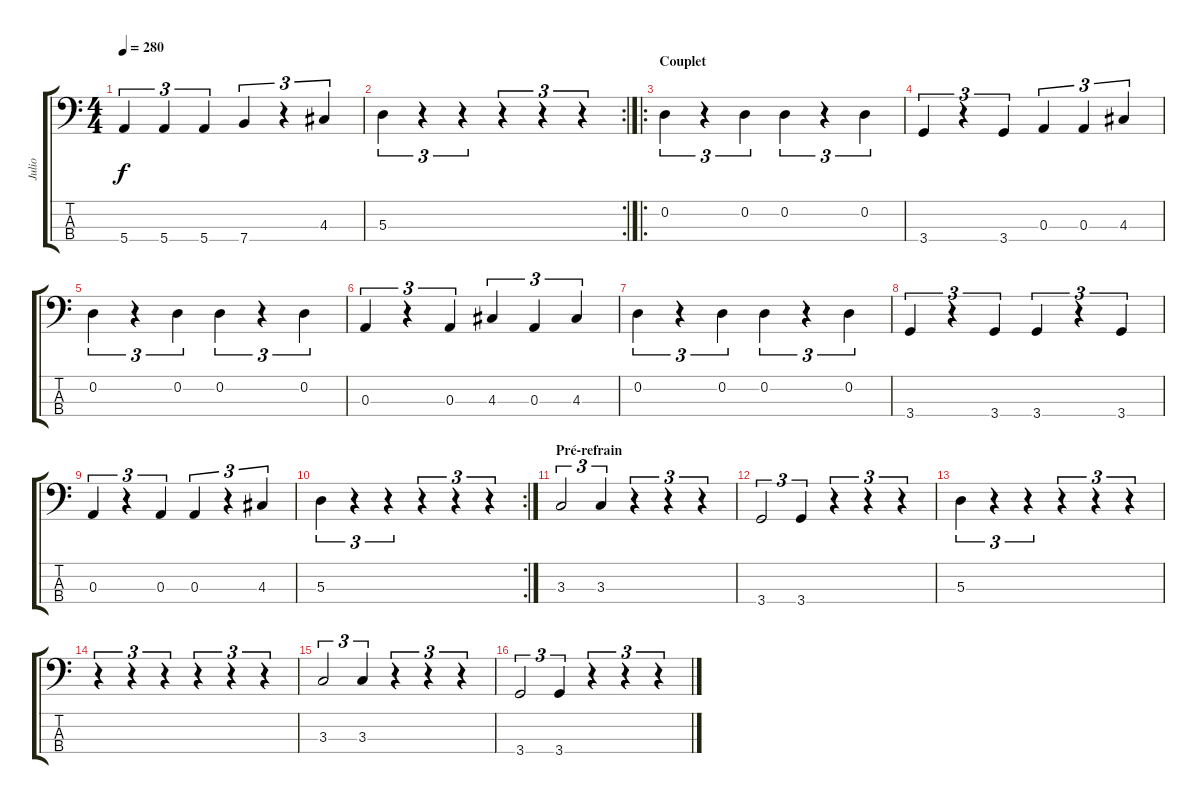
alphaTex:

\track ("Julio" "Julio") {instrument electricbassfinger}
\staff {score tabs}
\tuning (G2 D2 A1 E1) {hide}
\ts (4 4)
\tempo 280
\clef f4
\ks c
5.4.4{tu (3 2) dy f} 5.4.4{tu (3 2)} 5.4.4{tu (3 2)} 7.4.4{tu (3 2)} r.4{tu (3 2)} 4.3.4{tu (3 2)} |
\rc 2
5.3.4{tu (3 2)} r.4{tu (3 2)} r.4{tu (3 2)} r.4{tu (3 2)} r.4{tu (3 2)} r.4{tu (3 2)} |
\ro
\section ("" "Couplet")
0.2.4{tu (3 2)} r.4{tu (3 2)} 0.2.4{tu (3 2)} 0.2.4{tu (3 2)} r.4{tu (3 2)} 0.2.4{tu (3 2)} |
3.4.4{tu (3 2)} r.4{tu (3 2)} 3.4.4{tu (3 2)} 0.3.4{tu (3 2)} 0.3.4{tu (3 2)} 4.3.4{tu (3 2)} |
0.2.4{tu (3 2)} r.4{tu (3 2)} 0.2.4{tu (3 2)} 0.2.4{tu (3 2)} r.4{tu (3 2)} 0.2.4{tu (3 2)} |
0.3.4{tu (3 2)} r.4{tu (3 2)} 0.3.4{tu (3 2)} 4.3.4{tu (3 2)} 0.3.4{tu (3 2)} 4.3.4{tu (3 2)} |
0.2.4{tu (3 2)} r.4{tu (3 2)} 0.2.4{tu (3 2)} 0.2.4{tu (3 2)} r.4{tu (3 2)} 0.2.4{tu (3 2)} |
3.4.4{tu (3 2)} r.4{tu (3 2)} 3.4.4{tu (3 2)} 3.4.4{tu (3 2)} r.4{tu (3 2)} 3.4.4{tu (3 2)} |
0.3.4{tu (3 2)} r.4{tu (3 2)} 0.3.4{tu (3 2)} 0.3.4{tu (3 2)} r.4{tu (3 2)} 4.3.4{tu (3 2)} |
\rc 2
5.3.4{tu (3 2)} r.4{tu (3 2)} r.4{tu (3 2)} r.4{tu (3 2)} r.4{tu (3 2)} r.4{tu (3 2)} |
\section ("" "Pré-refrain")
3.3.2{tu (3 2)} 3.3.4{tu (3 2)} r.4{tu (3 2)} r.4{tu (3 2)} r.4{tu (3 2)} |
3.4.2{tu (3 2)} 3.4.4{tu (3 2)} r.4{tu (3 2)} r.4{tu (3 2)} r.4{tu (3 2)} |
5.3.4{tu (3 2)} r.4{tu (3 2)} r.4{tu (3 2)} r.4{tu (3 2)} r.4{tu (3 2)} r.4{tu (3 2)} |
r.4{tu (3 2)} r.4{tu (3 2)} r.4{tu (3 2)} r.4{tu (3 2)} r.4{tu (3 2)} r.4{tu (3 2)} |
3.3.2{tu (3 2)} 3.3.4{tu (3 2)} r.4{tu (3 2)} r.4{tu (3 2)} r.4{tu (3 2)} |
3.4.2{tu (3 2)} 3.4.4{tu (3 2)} r.4{tu (3 2)} r.4{tu (3 2)} r.4{tu (3 2)}
